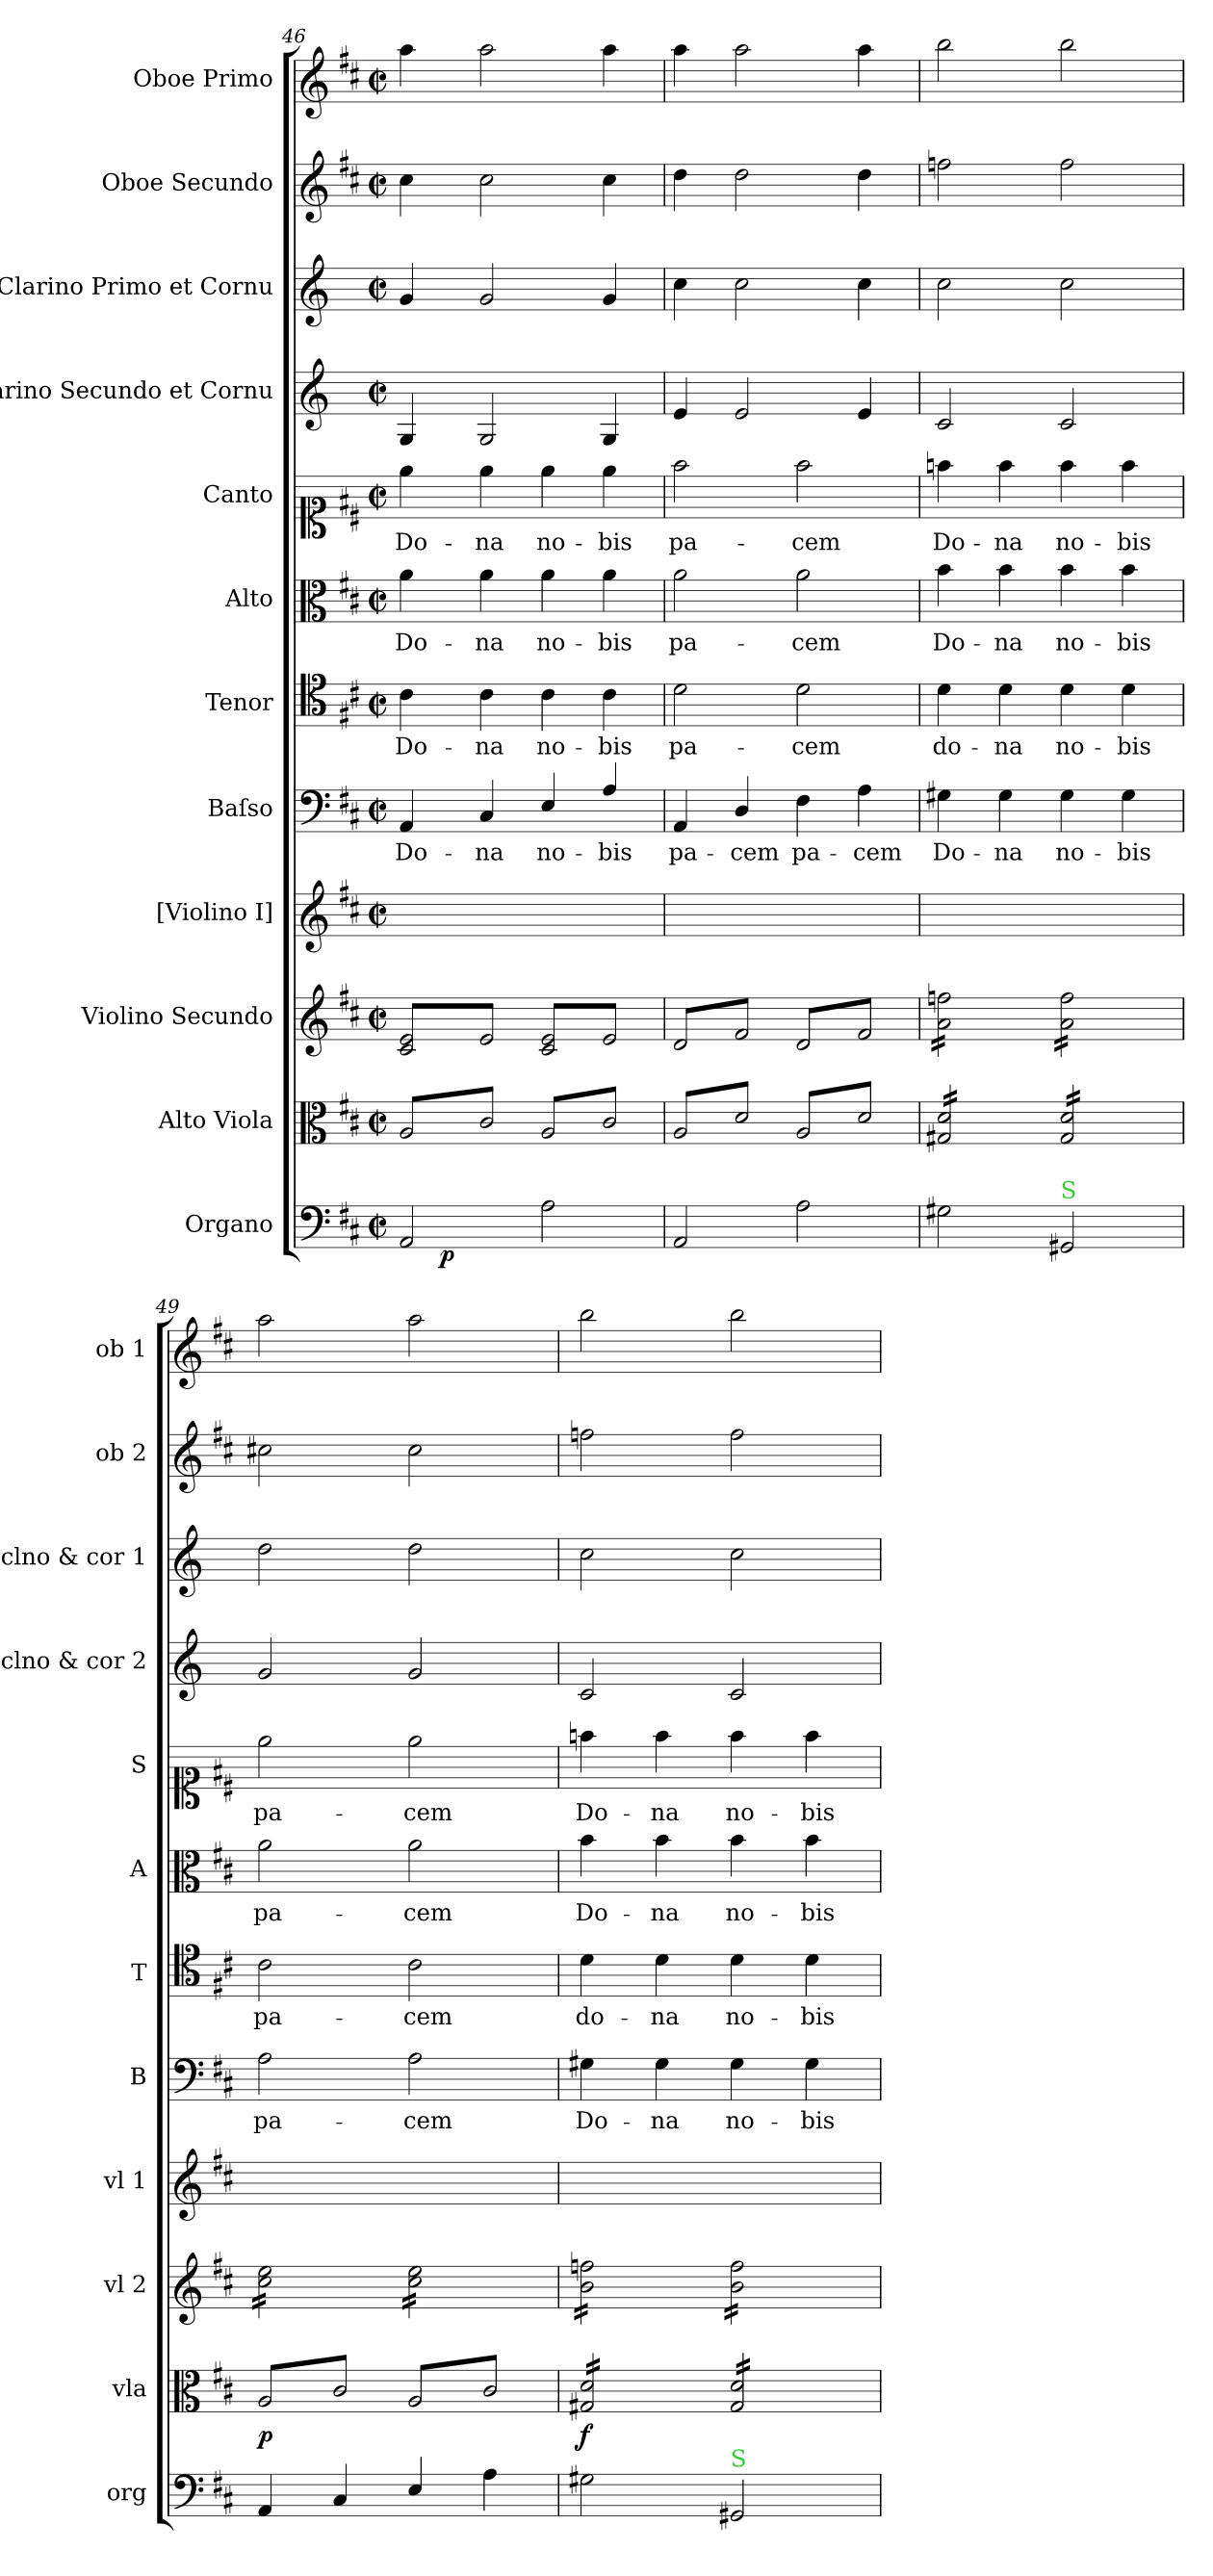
**kern	**dynam	**kern	**dynam	**kern	**kern	**kern	**text	**kern	**text	**kern	**text	**kern	**text	**kern	**kern	**kern	**kern
*part12	*part12	*part11	*part11	*part10	*part9	*part8	*part8	*part7	*part7	*part6	*part6	*part5	*part5	*part4	*part3	*part2	*part1
*staff12	*staff12	*staff11	*staff11	*staff10	*staff9	*staff8	*staff8	*staff7	*staff7	*staff6	*staff6	*staff5	*staff5	*staff4	*staff3	*staff2	*staff1
*I"Organo	*	*I"Alto Viola	*	*I"Violino Secundo	*I"[Violino I]	*I"Baſso	*	*I"Tenor	*	*I"Alto	*	*I"Canto	*	*I"Clarino Secundo et Cornu	*I"Clarino Primo et Cornu	*I"Oboe Secundo	*I"Oboe Primo
*I'org	*	*I'vla	*	*I'vl 2	*I'vl 1	*I'B	*	*I'T	*	*I'A	*	*I'S	*	*I'clno & cor 2	*I'clno & cor 1	*I'ob 2	*I'ob 1
*clefF4	*	*clefC3	*	*clefG2	*clefG2	*clefF4	*	*clefC4	*	*clefC3	*	*clefC1	*	*clefG2	*clefG2	*clefG2	*clefG2
*	*	*	*	*	*	*	*	*	*	*	*	*	*	*ITrd-1c-2	*ITrd-1c-2	*	*
*k[f#c#]	*	*k[f#c#]	*	*k[f#c#]	*k[f#c#]	*k[f#c#]	*	*k[f#c#]	*	*k[f#c#]	*	*k[f#c#]	*	*k[f#c#]	*k[f#c#]	*k[f#c#]	*k[f#c#]
*D:	*	*D:	*	*D:	*D:	*D:	*	*D:	*	*D:	*	*D:	*	*D:	*D:	*D:	*D:
*M2/2	*	*M2/2	*	*M2/2	*M2/2	*M2/2	*	*M2/2	*	*M2/2	*	*M2/2	*	*M2/2	*M2/2	*M2/2	*M2/2
*met(c|)	*	*met(c|)	*	*met(c|)	*met(c|)	*met(c|)	*	*met(c|)	*	*met(c|)	*	*met(c|)	*	*met(c|)	*met(c|)	*met(c|)	*met(c|)
=46	=46	=46	=46	=46	=46	=46	=46	=46	=46	=46	=46	=46	=46	=46	=46	=46	=46
!	!	!	!	!	!	!	!	!	!LO:LY:i	!	!LO:LY:i	!	!	!	!	!	!
*^	*	*	*	*	*	*	*	*	*	*	*	*	*	*	*	*	*
*	*	*	*tremolo	*	*	*	*	*	*	*	*	*	*	*	*	*	*	*
*	*	*	*	*	*tremolo	*	*	*	*	*	*	*	*	*	*	*	*	*
2AA/	8ryy	.	8A/L	.	8c#/ 8e/L	1ryy	4AA/	Do-	4c#\	Do-	4a\	Do-	4ee\	Do-	4A/	4a/	4cc#\	4aa\
.	2..ryy	p.	8c#/	.	8e/	.	.	.	.	.	.	.	.	.	.	.	.	.
!	!	!	!	!	!	!	!	!	!	!LO:LY:i	!	!LO:LY:i	!	!	!	!	!	!
.	.	.	8A/	.	8c#/ 8e/	.	4C#/	-na	4c#\	-na	4a\	-na	4ee\	-na	2A/	2a/	2cc#\	2aa\
.	.	.	8c#/J	.	8e/J	.	.	.	.	.	.	.	.	.	.	.	.	.
!	!	!	!	!	!	!	!	!	!	!LO:LY:i	!	!LO:LY:i	!	!	!	!	!	!
2A\	.	.	8A/L	.	8c#/ 8e/L	.	4E/	no-	4c#\	no-	4a\	no-	4ee\	no-	.	.	.	.
.	.	.	8c#/	.	8e/	.	.	.	.	.	.	.	.	.	.	.	.	.
!	!	!	!	!	!	!	!	!	!	!LO:LY:i	!	!LO:LY:i	!	!	!	!	!	!
.	.	.	8A/	.	8c#/ 8e/	.	4A/	-bis	4c#\	-bis	4a\	-bis	4ee\	-bis	4A/	4a/	4cc#\	4aa\
.	.	.	8c#/J	.	8e/J	.	.	.	.	.	.	.	.	.	.	.	.	.
=47	=47	=47	=47	=47	=47	=47	=47	=47	=47	=47	=47	=47	=47	=47	=47	=47	=47	=47
!	!	!	!	!	!	!	!	!	!	!LO:LY:i	!	!LO:LY:i	!	!	!	!	!	!
*v	*v	*	*	*	*	*	*	*	*	*	*	*	*	*	*	*	*	*
2AA/	.	8A/L	.	8d/L	1ryy	4AA/	pa-	2d\	pa-	2a\	pa-	2ff#\	pa-	4f#/	4dd\	4dd\	4aa\
.	.	8d/	.	8f#/	.	.	.	.	.	.	.	.	.	.	.	.	.
.	.	8A/	.	8d/	.	4D/	-cem	.	.	.	.	.	.	2f#/	2dd\	2dd\	2aa\
.	.	8d/J	.	8f#/J	.	.	.	.	.	.	.	.	.	.	.	.	.
!	!	!	!	!	!	!	!LO:LY:i	!	!LO:LY:i	!	!LO:LY:i	!	!	!	!	!	!
2A\	.	8A/L	.	8d/L	.	4F#\	pa-	2d\	-cem	2a\	-cem	2ff#\	-cem	.	.	.	.
.	.	8d/	.	8f#/	.	.	.	.	.	.	.	.	.	.	.	.	.
!	!	!	!	!	!	!	!LO:LY:i	!	!	!	!	!	!	!	!	!	!
.	.	8A/	.	8d/	.	4A\	-cem	.	.	.	.	.	.	4f#/	4dd\	4dd\	4aa\
.	.	8d/J	.	8f#/J	.	.	.	.	.	.	.	.	.	.	.	.	.
=48	=48	=48	=48	=48	=48	=48	=48	=48	=48	=48	=48	=48	=48	=48	=48	=48	=48
!	!	!	!	!	!	!	!LO:LY:i	!	!LO:LY:i	!	!	!	!LO:LY:i	!	!	!	!
2G#X\	.	16G#X/ 16d/LL	.	16a\ 16ffn\LL	1ryy	4G#X\	Do-	4d\	do-	4b\	Do-	4ffn\	Do-	2d/	2dd\	2ffn\	2bb\
.	.	16G#X/ 16d/	.	16a\ 16ffn\	.	.	.	.	.	.	.	.	.	.	.	.	.
.	.	16G#X/ 16d/	.	16a\ 16ffn\	.	.	.	.	.	.	.	.	.	.	.	.	.
.	.	16G#X/ 16d/	.	16a\ 16ffn\	.	.	.	.	.	.	.	.	.	.	.	.	.
!	!	!	!	!	!	!	!LO:LY:i	!	!LO:LY:i	!	!	!	!LO:LY:i	!	!	!	!
.	.	16G#X/ 16d/	.	16a\ 16ffn\	.	4G#\	-na	4d\	-na	4b\	-na	4ff\	-na	.	.	.	.
.	.	16G#X/ 16d/	.	16a\ 16ffn\	.	.	.	.	.	.	.	.	.	.	.	.	.
.	.	16G#X/ 16d/	.	16a\ 16ffn\	.	.	.	.	.	.	.	.	.	.	.	.	.
.	.	16G#X/ 16d/JJ	.	16a\ 16ffn\JJ	.	.	.	.	.	.	.	.	.	.	.	.	.
!LO:TX:a:color=limegreen:t=S	!	!	!	!	!	!	!	!	!	!	!	!	!	!	!	!	!
!	!	!	!	!	!	!	!LO:LY:i	!	!LO:LY:i	!	!	!	!LO:LY:i	!	!	!	!
2GG#X/	.	16G#/ 16d/LL	.	16a\ 16ff\LL	.	4G#\	no-	4d\	no-	4b\	no-	4ff\	no-	2d/	2dd\	2ff\	2bb\
.	.	16G#/ 16d/	.	16a\ 16ff\	.	.	.	.	.	.	.	.	.	.	.	.	.
.	.	16G#/ 16d/	.	16a\ 16ff\	.	.	.	.	.	.	.	.	.	.	.	.	.
.	.	16G#/ 16d/	.	16a\ 16ff\	.	.	.	.	.	.	.	.	.	.	.	.	.
!	!	!	!	!	!	!	!LO:LY:i	!	!LO:LY:i	!	!	!	!LO:LY:i	!	!	!	!
.	.	16G#/ 16d/	.	16a\ 16ff\	.	4G#\	-bis	4d\	-bis	4b\	-bis	4ff\	-bis	.	.	.	.
.	.	16G#/ 16d/	.	16a\ 16ff\	.	.	.	.	.	.	.	.	.	.	.	.	.
.	.	16G#/ 16d/	.	16a\ 16ff\	.	.	.	.	.	.	.	.	.	.	.	.	.
.	.	16G#/ 16d/JJ	.	16a\ 16ff\JJ	.	.	.	.	.	.	.	.	.	.	.	.	.
=49	=49	=49	=49	=49	=49	=49	=49	=49	=49	=49	=49	=49	=49	=49	=49	=49	=49
!	!	!	!	!	!	!	!LO:LY:i	!	!LO:LY:i	!	!	!	!LO:LY:i	!	!	!	!
4AA/	.	8A/L	p	16cc#\ 16ee\LL	1ryy	2A\	pa-	2c#\	pa-	2a\	pa-	2ee\	pa-	2a/	2ee\	2cc#X\	2aa\
.	.	.	.	16cc#\ 16ee\	.	.	.	.	.	.	.	.	.	.	.	.	.
.	.	8c#/	.	16cc#\ 16ee\	.	.	.	.	.	.	.	.	.	.	.	.	.
.	.	.	.	16cc#\ 16ee\	.	.	.	.	.	.	.	.	.	.	.	.	.
4C#/	.	8A/	.	16cc#\ 16ee\	.	.	.	.	.	.	.	.	.	.	.	.	.
.	.	.	.	16cc#\ 16ee\	.	.	.	.	.	.	.	.	.	.	.	.	.
.	.	8c#/J	.	16cc#\ 16ee\	.	.	.	.	.	.	.	.	.	.	.	.	.
.	.	.	.	16cc#\ 16ee\JJ	.	.	.	.	.	.	.	.	.	.	.	.	.
!	!	!	!	!	!	!	!LO:LY:i	!	!LO:LY:i	!	!	!	!LO:LY:i	!	!	!	!
4E/	.	8A/L	.	16cc#\ 16ee\LL	.	2A\	-cem	2c#\	-cem	2a\	-cem	2ee\	-cem	2a/	2ee\	2cc#\	2aa\
.	.	.	.	16cc#\ 16ee\	.	.	.	.	.	.	.	.	.	.	.	.	.
.	.	8c#/	.	16cc#\ 16ee\	.	.	.	.	.	.	.	.	.	.	.	.	.
.	.	.	.	16cc#\ 16ee\	.	.	.	.	.	.	.	.	.	.	.	.	.
4A\	.	8A/	.	16cc#\ 16ee\	.	.	.	.	.	.	.	.	.	.	.	.	.
.	.	.	.	16cc#\ 16ee\	.	.	.	.	.	.	.	.	.	.	.	.	.
.	.	8c#/J	.	16cc#\ 16ee\	.	.	.	.	.	.	.	.	.	.	.	.	.
.	.	.	.	16cc#\ 16ee\JJ	.	.	.	.	.	.	.	.	.	.	.	.	.
=50	=50	=50	=50	=50	=50	=50	=50	=50	=50	=50	=50	=50	=50	=50	=50	=50	=50
!	!	!	!	!	!	!	!LO:LY:i	!	!LO:LY:i	!	!LO:LY:i	!	!LO:LY:i	!	!	!	!
2G#X\	.	16G#X/ 16d/LL	f	16b\ 16ffn\LL	1ryy	4G#X\	Do-	4d\	do-	4b\	Do-	4ffn\	Do-	2d/	2dd\	2ffn\	2bb\
.	.	16G#X/ 16d/	.	16b\ 16ffn\	.	.	.	.	.	.	.	.	.	.	.	.	.
.	.	16G#X/ 16d/	.	16b\ 16ffn\	.	.	.	.	.	.	.	.	.	.	.	.	.
.	.	16G#X/ 16d/	.	16b\ 16ffn\	.	.	.	.	.	.	.	.	.	.	.	.	.
!	!	!	!	!	!	!	!LO:LY:i	!	!LO:LY:i	!	!LO:LY:i	!	!LO:LY:i	!	!	!	!
.	.	16G#X/ 16d/	.	16b\ 16ffn\	.	4G#\	-na	4d\	-na	4b\	-na	4ff\	-na	.	.	.	.
.	.	16G#X/ 16d/	.	16b\ 16ffn\	.	.	.	.	.	.	.	.	.	.	.	.	.
.	.	16G#X/ 16d/	.	16b\ 16ffn\	.	.	.	.	.	.	.	.	.	.	.	.	.
.	.	16G#X/ 16d/JJ	.	16b\ 16ffn\JJ	.	.	.	.	.	.	.	.	.	.	.	.	.
!LO:TX:a:color=limegreen:t=S	!	!	!	!	!	!	!	!	!	!	!	!	!	!	!	!	!
!	!	!	!	!	!	!	!LO:LY:i	!	!LO:LY:i	!	!LO:LY:i	!	!LO:LY:i	!	!	!	!
2GG#X/	.	16G#/ 16d/LL	.	16b\ 16ff\LL	.	4G#\	no-	4d\	no-	4b\	no-	4ff\	no-	2d/	2dd\	2ff\	2bb\
.	.	16G#/ 16d/	.	16b\ 16ff\	.	.	.	.	.	.	.	.	.	.	.	.	.
.	.	16G#/ 16d/	.	16b\ 16ff\	.	.	.	.	.	.	.	.	.	.	.	.	.
.	.	16G#/ 16d/	.	16b\ 16ff\	.	.	.	.	.	.	.	.	.	.	.	.	.
!	!	!	!	!	!	!	!LO:LY:i	!	!LO:LY:i	!	!LO:LY:i	!	!LO:LY:i	!	!	!	!
.	.	16G#/ 16d/	.	16b\ 16ff\	.	4G#\	-bis	4d\	-bis	4b\	-bis	4ff\	-bis	.	.	.	.
.	.	16G#/ 16d/	.	16b\ 16ff\	.	.	.	.	.	.	.	.	.	.	.	.	.
.	.	16G#/ 16d/	.	16b\ 16ff\	.	.	.	.	.	.	.	.	.	.	.	.	.
.	.	16G#/ 16d/JJ	.	16b\ 16ff\JJ	.	.	.	.	.	.	.	.	.	.	.	.	.
*	*	*	*	*Xtremolo	*	*	*	*	*	*	*	*	*	*	*	*	*
*	*	*Xtremolo	*	*	*	*	*	*	*	*	*	*	*	*	*	*	*
=	=	=	=	=	=	=	=	=	=	=	=	=	=	=	=	=	=
*-	*-	*-	*-	*-	*-	*-	*-	*-	*-	*-	*-	*-	*-	*-	*-	*-	*-
